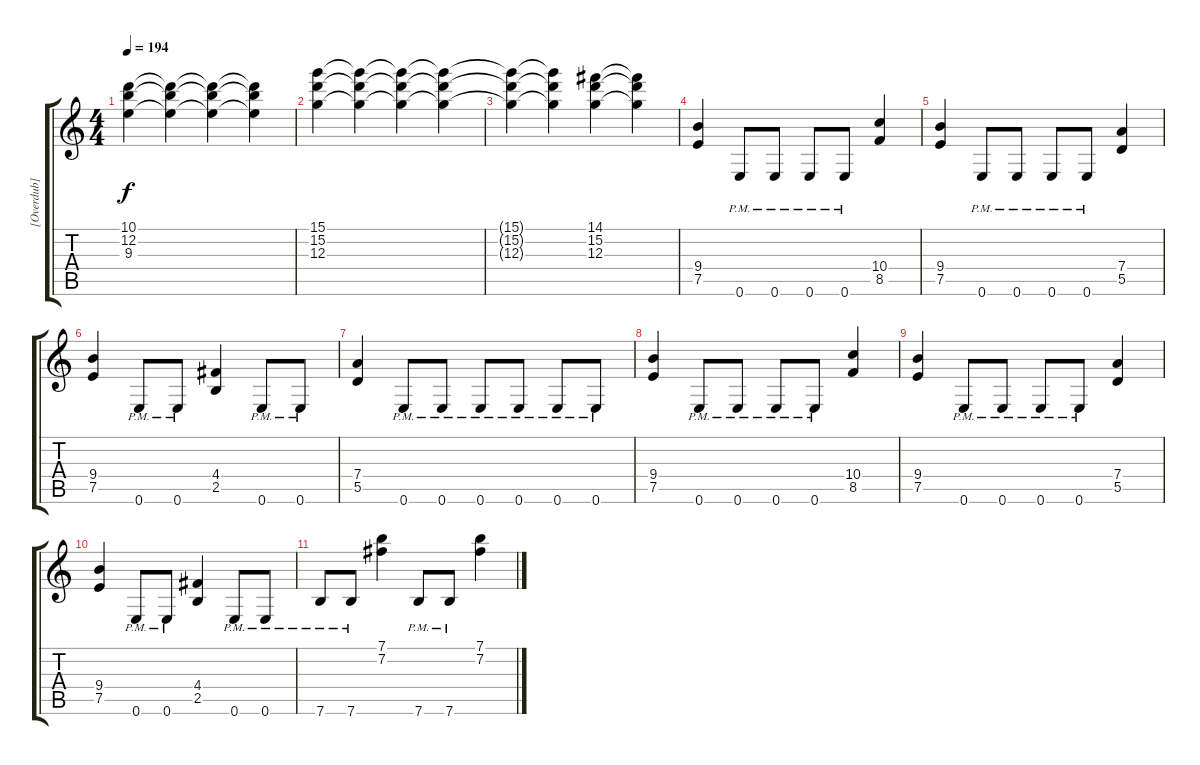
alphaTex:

\track ("[Overdub]" "[Overdub]") {instrument distortionguitar}
\staff {score tabs}
\tuning (E4 B3 G3 D3 A2 E2) {hide}
\ts (4 4)
\tempo 194
\clef g2
\ks c
(10.1 12.2 9.3).4{dy f} (10.1{t} 12.2{t} 9.3{t}).4{volume 6} (10.1{t} 12.2{t} 9.3{t}).4 (10.1{t} 12.2{t} 9.3{t}).4 |
(15.1 15.2 12.3).4 (15.1{t} 15.2{t} 12.3{t}).4{volume 5} (15.1{t} 15.2{t} 12.3{t}).4 (15.1{t} 15.2{t} 12.3{t}).4 |
(15.1{t} 15.2{t} 12.3{t}).4 (15.1{t} 15.2{t} 12.3{t}).4{volume 4} (14.1 15.2 12.3).4 (14.1{t} 15.2{t} 12.3{t}).4 |
(9.4 7.5).4{volume 14 balance 1 instrument distortionguitar} 0.6{pm}.8 0.6{pm}.8 0.6{pm}.8 0.6{pm}.8 (10.4 8.5).4 |
(9.4 7.5).4 0.6{pm}.8 0.6{pm}.8 0.6{pm}.8 0.6{pm}.8 (7.4 5.5).4 |
(9.4 7.5).4 0.6{pm}.8 0.6{pm}.8 (4.4 2.5).4 0.6{pm}.8 0.6{pm}.8 |
(7.4 5.5).4 0.6{pm}.8 0.6{pm}.8 0.6{pm}.8 0.6{pm}.8 0.6{pm}.8 0.6{pm}.8 |
(9.4 7.5).4 0.6{pm}.8 0.6{pm}.8 0.6{pm}.8 0.6{pm}.8 (10.4 8.5).4 |
(9.4 7.5).4 0.6{pm}.8 0.6{pm}.8 0.6{pm}.8 0.6{pm}.8 (7.4 5.5).4 |
(9.4 7.5).4 0.6{pm}.8 0.6{pm}.8 (4.4 2.5).4 0.6{pm}.8 0.6{pm}.8 |
7.6{pm}.8 7.6{pm}.8 (7.1 7.2).4 7.6{pm}.8 7.6{pm}.8 (7.1 7.2).4
